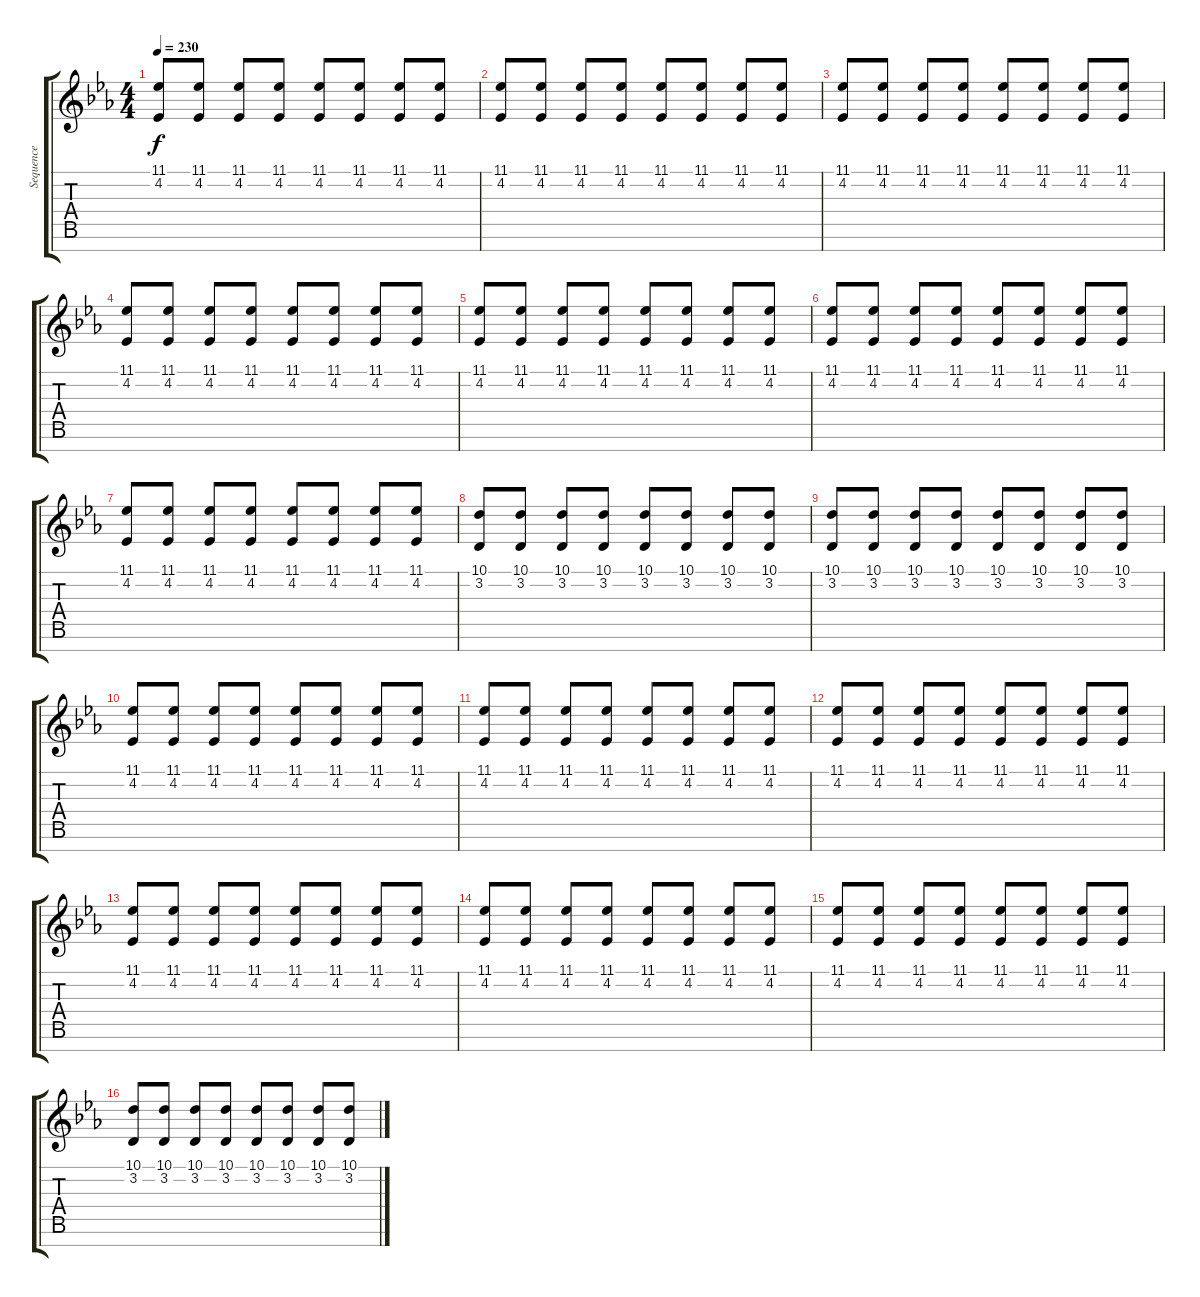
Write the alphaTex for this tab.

\track ("Sequence" "Sequence") {instrument lead2sawtooth}
\staff {score tabs}
\tuning (E4 B3 G3 D3 A2 E2 B1) {hide}
\ts (4 4)
\tempo 230
\clef g2
\ks eb
(11.1 4.2).8{dy f} (11.1 4.2).8 (11.1 4.2).8 (11.1 4.2).8 (11.1 4.2).8 (11.1 4.2).8 (11.1 4.2).8 (11.1 4.2).8 |
(11.1 4.2).8 (11.1 4.2).8 (11.1 4.2).8 (11.1 4.2).8 (11.1 4.2).8 (11.1 4.2).8 (11.1 4.2).8 (11.1 4.2).8 |
(11.1 4.2).8 (11.1 4.2).8 (11.1 4.2).8 (11.1 4.2).8 (11.1 4.2).8 (11.1 4.2).8 (11.1 4.2).8 (11.1 4.2).8 |
(11.1 4.2).8 (11.1 4.2).8 (11.1 4.2).8 (11.1 4.2).8 (11.1 4.2).8 (11.1 4.2).8 (11.1 4.2).8 (11.1 4.2).8 |
(11.1 4.2).8 (11.1 4.2).8 (11.1 4.2).8 (11.1 4.2).8 (11.1 4.2).8 (11.1 4.2).8 (11.1 4.2).8 (11.1 4.2).8 |
(11.1 4.2).8 (11.1 4.2).8 (11.1 4.2).8 (11.1 4.2).8 (11.1 4.2).8 (11.1 4.2).8 (11.1 4.2).8 (11.1 4.2).8 |
(11.1 4.2).8 (11.1 4.2).8 (11.1 4.2).8 (11.1 4.2).8 (11.1 4.2).8 (11.1 4.2).8 (11.1 4.2).8 (11.1 4.2).8 |
(10.1 3.2).8 (10.1 3.2).8 (10.1 3.2).8 (10.1 3.2).8 (10.1 3.2).8 (10.1 3.2).8 (10.1 3.2).8 (10.1 3.2).8 |
(10.1 3.2).8 (10.1 3.2).8 (10.1 3.2).8 (10.1 3.2).8 (10.1 3.2).8 (10.1 3.2).8 (10.1 3.2).8 (10.1 3.2).8 |
(11.1 4.2).8 (11.1 4.2).8 (11.1 4.2).8 (11.1 4.2).8 (11.1 4.2).8 (11.1 4.2).8 (11.1 4.2).8 (11.1 4.2).8 |
(11.1 4.2).8 (11.1 4.2).8 (11.1 4.2).8 (11.1 4.2).8 (11.1 4.2).8 (11.1 4.2).8 (11.1 4.2).8 (11.1 4.2).8 |
(11.1 4.2).8 (11.1 4.2).8 (11.1 4.2).8 (11.1 4.2).8 (11.1 4.2).8 (11.1 4.2).8 (11.1 4.2).8 (11.1 4.2).8 |
(11.1 4.2).8 (11.1 4.2).8 (11.1 4.2).8 (11.1 4.2).8 (11.1 4.2).8 (11.1 4.2).8 (11.1 4.2).8 (11.1 4.2).8 |
(11.1 4.2).8 (11.1 4.2).8 (11.1 4.2).8 (11.1 4.2).8 (11.1 4.2).8 (11.1 4.2).8 (11.1 4.2).8 (11.1 4.2).8 |
(11.1 4.2).8 (11.1 4.2).8 (11.1 4.2).8 (11.1 4.2).8 (11.1 4.2).8 (11.1 4.2).8 (11.1 4.2).8 (11.1 4.2).8 |
(10.1 3.2).8 (10.1 3.2).8 (10.1 3.2).8 (10.1 3.2).8 (10.1 3.2).8 (10.1 3.2).8 (10.1 3.2).8 (10.1 3.2).8
